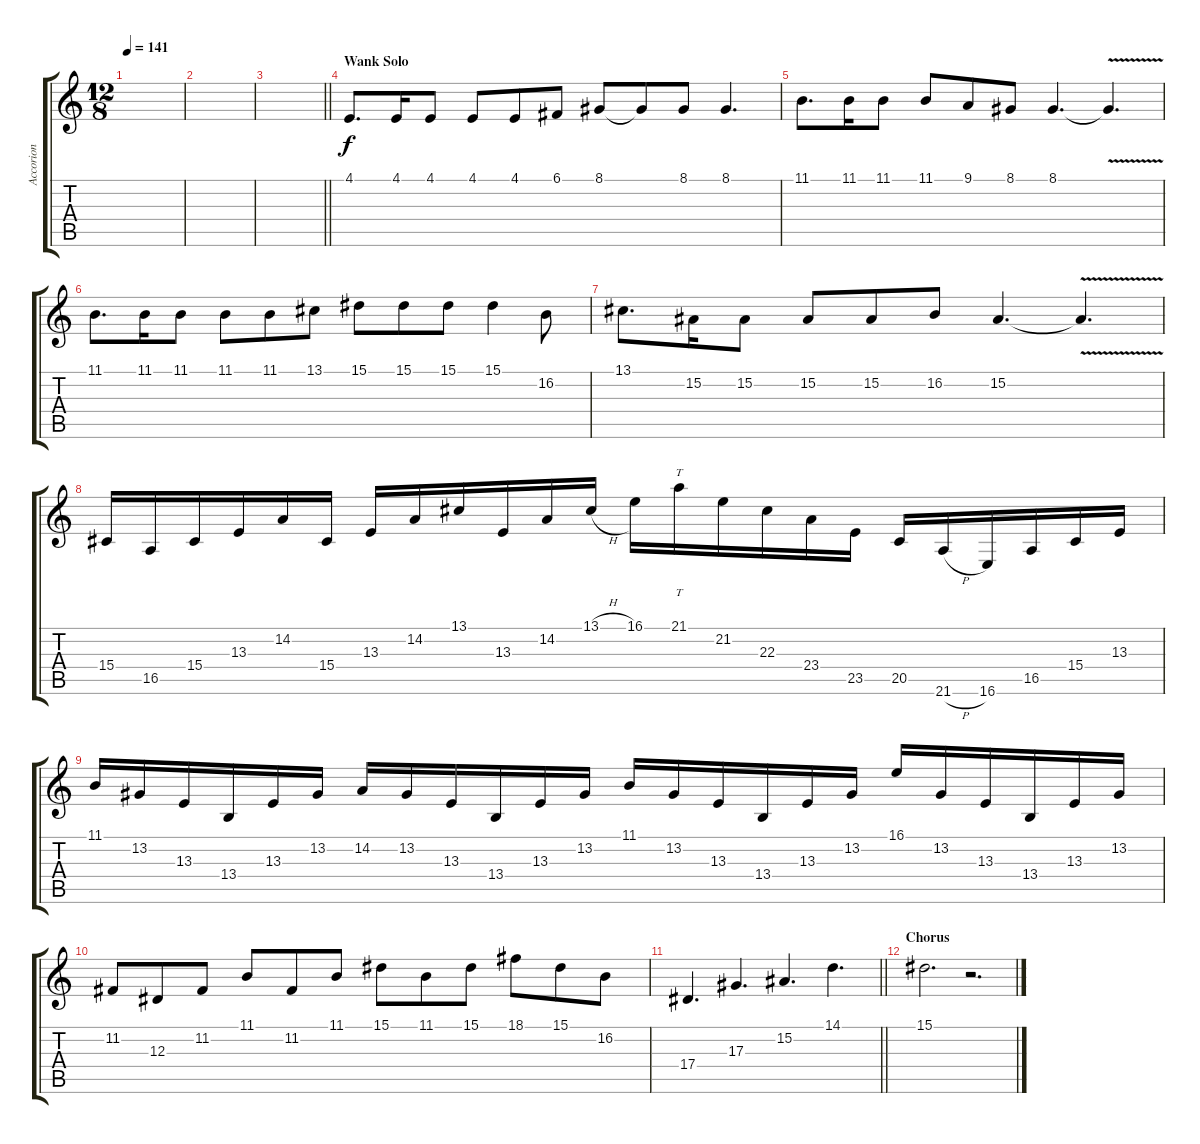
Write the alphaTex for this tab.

\track ("Accorion" "Accorion") {instrument accordion}
\staff {score tabs}
\tuning (C4 G3 Eb3 Bb2 F2 C2) {hide}
\ts (12 8)
\tempo 141
\clef g2
\ks c
|
|
\barLineRight lightlight
|
\section ("" "Wank Solo")
4.1.8{d} 4.1.16 4.1.8 4.1.8 4.1.8 6.1.8 8.1.8 8.1{t}.8 8.1.8 8.1.4{d} |
11.1.8{d} 11.1.16 11.1.8 11.1.8 9.1.8 8.1.8 8.1.4{d} 8.1{v t}.4{d} |
11.1.8{d} 11.1.16 11.1.8 11.1.8 11.1.8 13.1.8 15.1.8 15.1.8 15.1.8 15.1.4 16.2.8 |
13.1.8{d} 15.2.16 15.2.8 15.2.8 15.2.8 16.2.8 15.2.4{d} 15.2{v t}.4{d} |
15.4.16 16.5.16 15.4.16 13.3.16 14.2.16 15.4.16 13.3.16 14.2.16 13.1.16 13.3.16 14.2.16 13.1{h}.16 16.1.16 21.1.16{tt} 21.2.16 22.3.16 23.4.16 23.5.16 20.5.16 21.6{h}.16 16.6.16 16.5.16 15.4.16 13.3.16 |
11.1.16 13.2.16 13.3.16 13.4.16 13.3.16 13.2.16 14.2.16 13.2.16 13.3.16 13.4.16 13.3.16 13.2.16 11.1.16 13.2.16 13.3.16 13.4.16 13.3.16 13.2.16 16.1.16 13.2.16 13.3.16 13.4.16 13.3.16 13.2.16 |
11.2.8 12.3.8 11.2.8 11.1.8 11.2.8 11.1.8 15.1.8 11.1.8 15.1.8 18.1.8 15.1.8 16.2.8 |
\barLineRight lightlight
17.4.4{d} 17.3.4{d} 15.2.4{d} 14.1.4{d} |
\section ("" "Chorus")
15.1.2{d} r.2{d}
